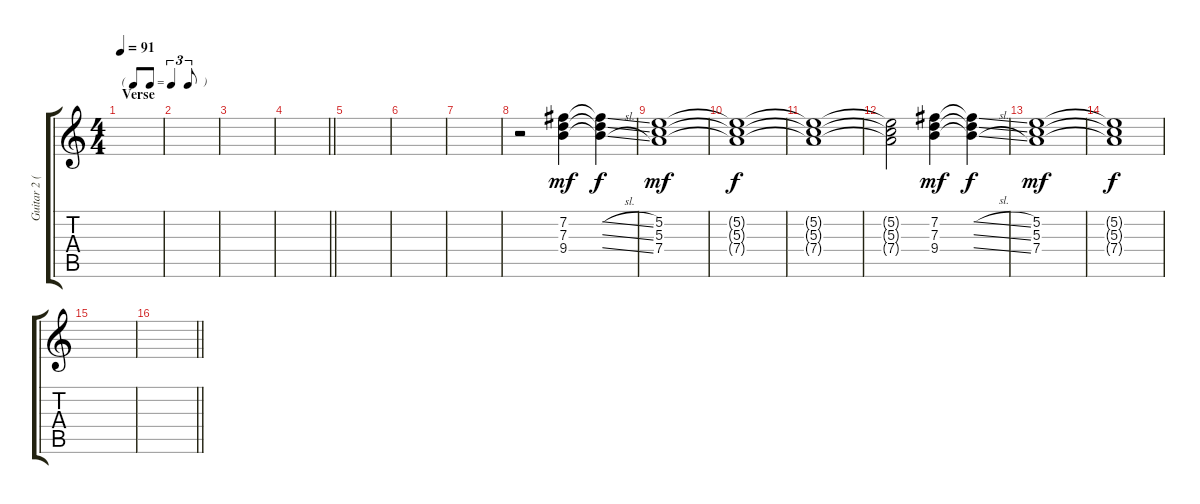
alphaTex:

\track ("Guitar 2 (Dist)" "Guitar 2 (") {instrument distortionguitar}
\staff {score tabs}
\tuning (E4 B3 G3 D3 A2 E2) {hide}
\ts (4 4)
\tf triplet8th
\section ("" "Verse")
\tempo 91
\clef g2
\ks c
|
|
|
\barLineRight lightlight
|
|
|
|
r.2 (7.2 7.3 9.4).4{dy mf} (7.2{sl t} 7.3{sl t} 9.4{sl t}).4{dy f} |
(5.2 5.3 7.4).1{dy mf} |
(5.2{t} 5.3{t} 7.4{t}).1{dy f} |
(5.2{t} 5.3{t} 7.4{t}).1 |
(5.2{t} 5.3{t} 7.4{t}).2 (7.2 7.3 9.4).4{dy mf} (7.2{sl t} 7.3{sl t} 9.4{sl t}).4{dy f} |
(5.2 5.3 7.4).1{dy mf} |
(5.2{t} 5.3{t} 7.4{t}).1{dy f} |
|
\barLineRight lightlight
